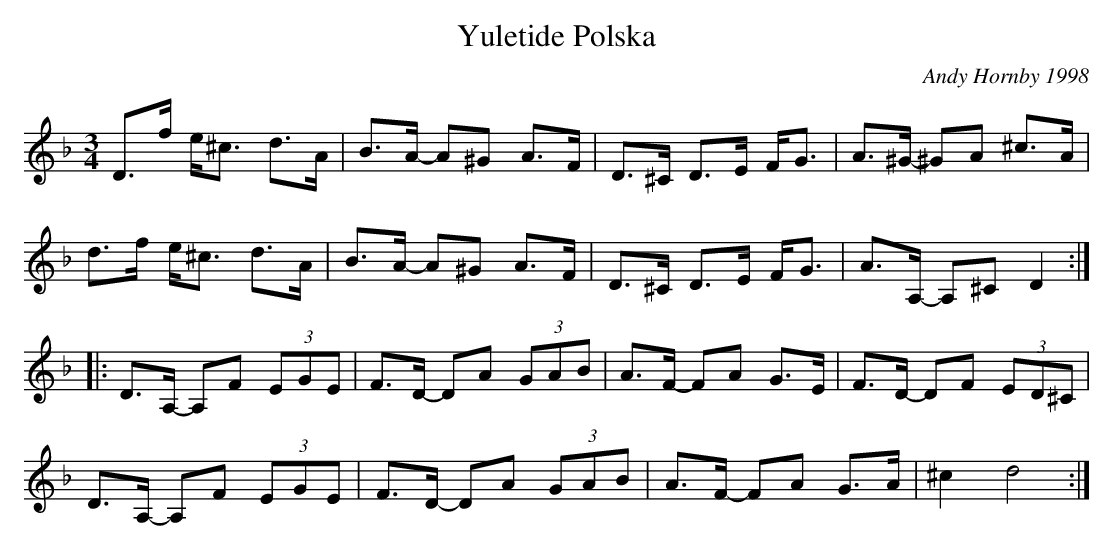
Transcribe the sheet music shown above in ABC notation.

X:1
T:Yuletide Polska
C:Andy Hornby 1998
L:1/8
M:3/4
K:F
D3/2f/2 e/2^c3/2 d3/2A/2|B3/2A/2- A^G A3/2F/2|\
D3/2^C/2 D3/2E/2 F/2G3/2|A3/2^G/2- ^GA ^c3/2A/2|
d3/2f/2 e/2^c3/2 d3/2A/2|B3/2A/2- A^G A3/2F/2|\
D3/2^C/2 D3/2E/2 F/2G3/2|A3/2A,/2- A,^C D2:|
|:D3/2A,/2- A,F  (3EGE|F3/2D/2- DA  (3GAB|\
A3/2F/2- FA G3/2E/2|F3/2D/2- DF  (3ED^C|
D3/2A,/2- A,F  (3EGE|F3/2D/2- DA  (3GAB|A3/2F/2- FA G3/2A/2|^c2d4:|
